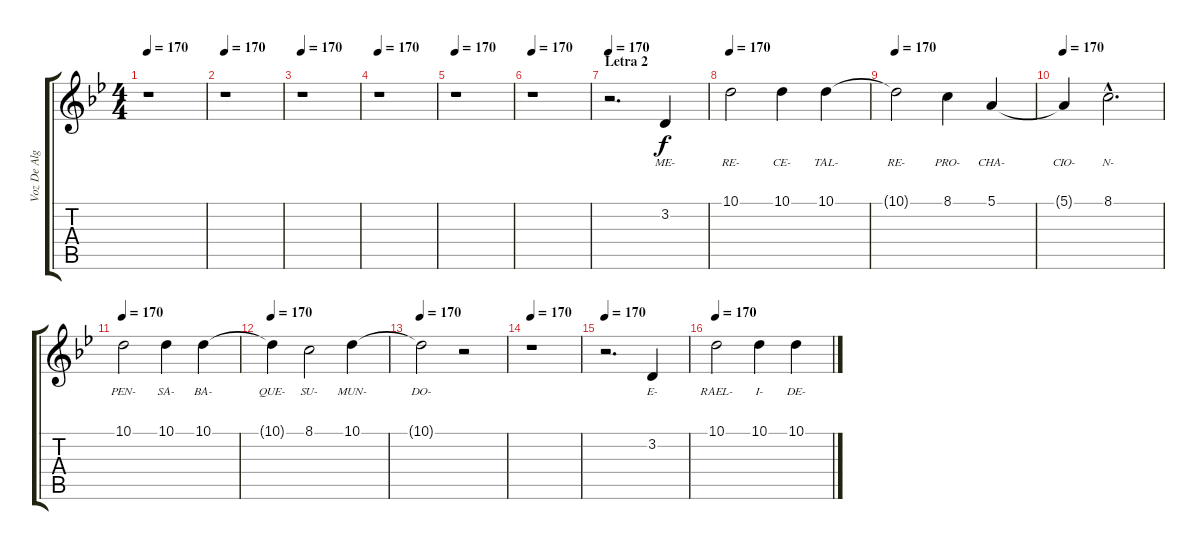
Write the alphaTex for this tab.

\track ("Voz De Alguien Afinado" "Voz De Alg") {instrument clarinet}
\staff {score tabs}
\tuning (E4 B3 G3 D3 A2 E2) {hide}
\ts (4 4)
\tempo 170
\clef g2
\ks gminor
r.1{dy f} |
\tempo 170
r.1 |
\tempo 170
r.1 |
\tempo 170
r.1 |
\tempo 170
r.1 |
\tempo 170
r.1 |
\section ("" "Letra 2")
\tempo 170
r.2{d} 3.2.4{lyrics (0 "ME-") lyrics (1 "") lyrics (2 "") lyrics (3 "") lyrics (4 "")} |
\tempo 170
10.1.2{lyrics (0 "RE-") lyrics (1 "") lyrics (2 "") lyrics (3 "") lyrics (4 "")} 10.1.4{lyrics (0 "CE-") lyrics (1 "") lyrics (2 "") lyrics (3 "") lyrics (4 "")} 10.1.4{lyrics (0 "TAL-") lyrics (1 "") lyrics (2 "") lyrics (3 "") lyrics (4 "")} |
\tempo 170
10.1{t}.2{lyrics (0 "RE-") lyrics (1 "") lyrics (2 "") lyrics (3 "") lyrics (4 "")} 8.1.4{lyrics (0 "PRO-") lyrics (1 "") lyrics (2 "") lyrics (3 "") lyrics (4 "")} 5.1.4{lyrics (0 "CHA-") lyrics (1 "") lyrics (2 "") lyrics (3 "") lyrics (4 "")} |
\tempo 170
5.1{t}.4{lyrics (0 "CIO-") lyrics (1 "") lyrics (2 "") lyrics (3 "") lyrics (4 "")} 8.1{hac}.2{d lyrics (0 "N-") lyrics (1 "") lyrics (2 "") lyrics (3 "") lyrics (4 "")} |
\tempo 170
10.1.2{lyrics (0 "PEN-") lyrics (1 "") lyrics (2 "") lyrics (3 "") lyrics (4 "")} 10.1.4{lyrics (0 "SA-") lyrics (1 "") lyrics (2 "") lyrics (3 "") lyrics (4 "")} 10.1.4{lyrics (0 "BA-") lyrics (1 "") lyrics (2 "") lyrics (3 "") lyrics (4 "")} |
\tempo 170
10.1{t}.4{lyrics (0 "QUE-") lyrics (1 "") lyrics (2 "") lyrics (3 "") lyrics (4 "")} 8.1.2{lyrics (0 "SU-") lyrics (1 "") lyrics (2 "") lyrics (3 "") lyrics (4 "")} 10.1.4{lyrics (0 "MUN-") lyrics (1 "") lyrics (2 "") lyrics (3 "") lyrics (4 "")} |
\tempo 170
10.1{t}.2{lyrics (0 "DO-") lyrics (1 "") lyrics (2 "") lyrics (3 "") lyrics (4 "")} r.2 |
\tempo 170
r.1 |
\tempo 170
r.2{d} 3.2.4{lyrics (0 "E-") lyrics (1 "") lyrics (2 "") lyrics (3 "") lyrics (4 "")} |
\tempo 170
10.1.2{lyrics (0 "RAEL-") lyrics (1 "") lyrics (2 "") lyrics (3 "") lyrics (4 "")} 10.1.4{lyrics (0 "I-") lyrics (1 "") lyrics (2 "") lyrics (3 "") lyrics (4 "")} 10.1.4{lyrics (0 "DE-") lyrics (1 "") lyrics (2 "") lyrics (3 "") lyrics (4 "")}
